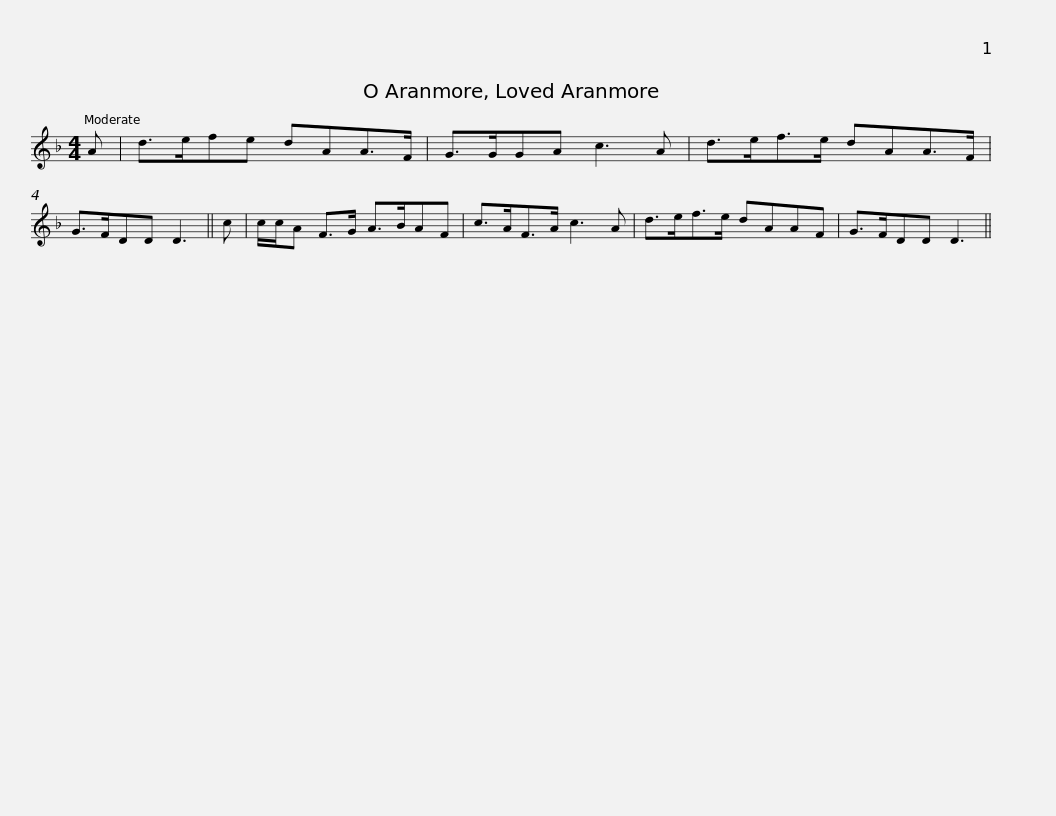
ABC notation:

X:1
L:1/8
M:4/4
I:linebreak $
K:Dmin
V:1 treble
V:1
 A | d>efe dAA>F | G>GGA c3 A | d>ef>e dAA>F | G>FDD D3 || %5
 c |$ c/c/A F>G A>BAF | c>AF>A c3 A | d>ef>e dAAF | G>FDD D3 || %10
